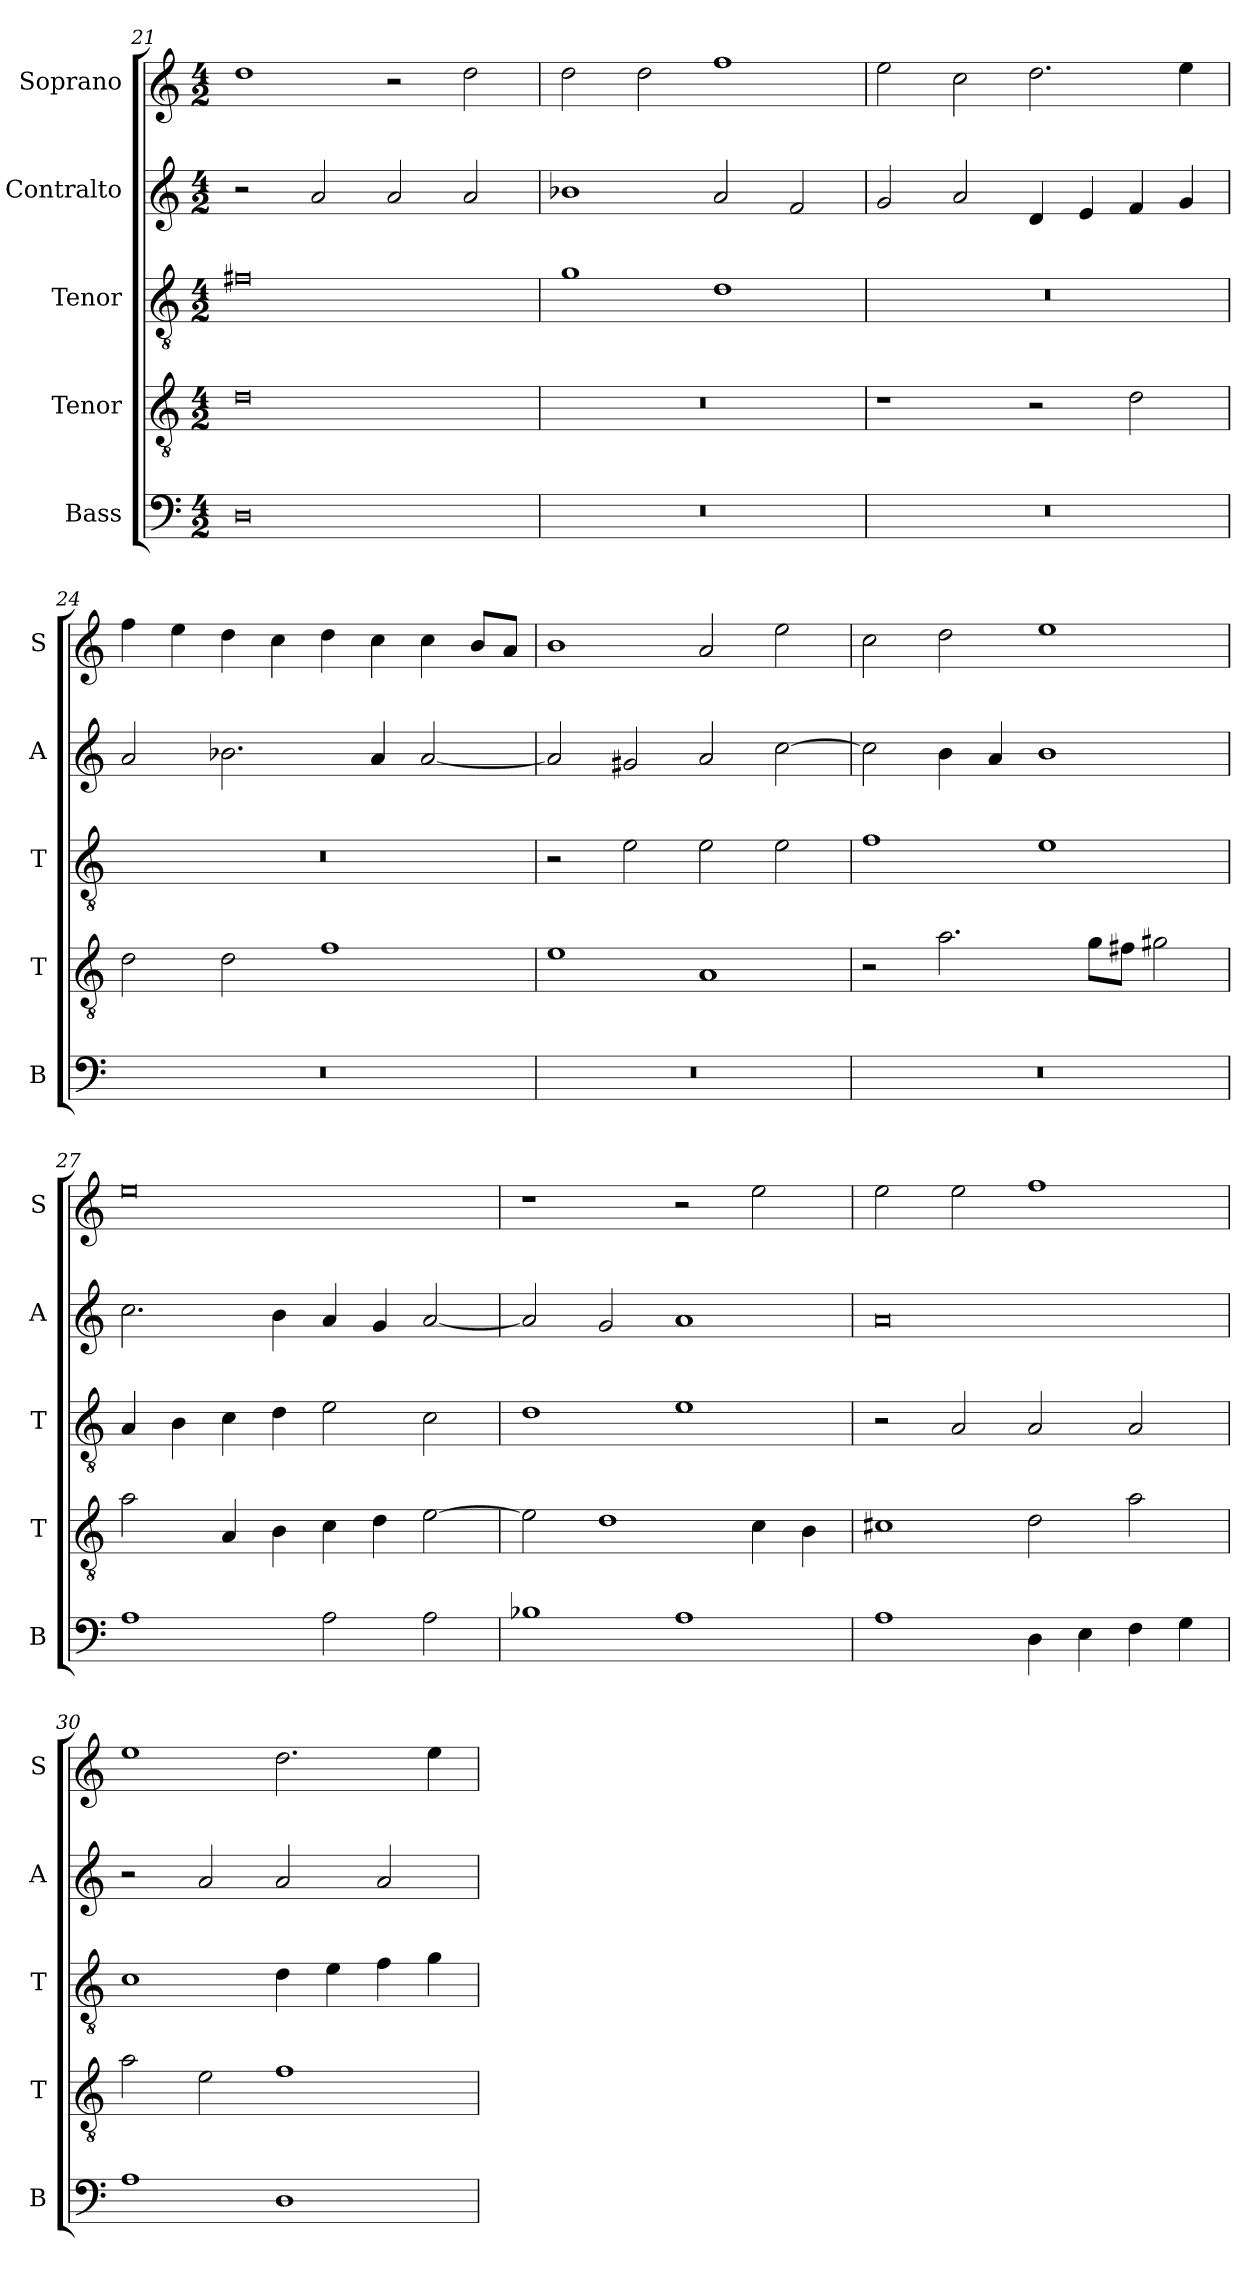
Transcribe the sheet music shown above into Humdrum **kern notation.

**kern	**kern	**kern	**kern	**kern
*part5	*part4	*part3	*part2	*part1
*staff5	*staff4	*staff3	*staff2	*staff1
*I"Bass	*I"Tenor	*I"Tenor	*I"Contralto	*I"Soprano
*I'B	*I'T	*I'T	*I'A	*I'S
*clefF4	*clefGv2	*clefGv2	*clefG2	*clefG2
*k[]	*k[]	*k[]	*k[]	*k[]
*D:dor	*D:dor	*D:dor	*D:dor	*D:dor
*M4/2	*M4/2	*M4/2	*M4/2	*M4/2
=21	=21	=21	=21	=21
0D	0d	0f#X	2r	1dd
.	.	.	2a	.
.	.	.	2a	2r
.	.	.	2a	2dd
=22	=22	=22	=22	=22
0r	0r	1g	1b-X	2dd
.	.	.	.	2dd
.	.	1d	2a	1ff
.	.	.	2f	.
=23	=23	=23	=23	=23
0r	1r	0r	2g	2ee
.	.	.	2a	2cc
.	2r	.	4d	2.dd
.	.	.	4e	.
.	2d	.	4f	.
.	.	.	4g	4ee
=24	=24	=24	=24	=24
0r	2d	0r	2a	4ff
.	.	.	.	4ee
.	2d	.	2.b-X	4dd
.	.	.	.	4cc
.	1f	.	.	4dd
.	.	.	4a	4cc
.	.	.	[2a	4cc
.	.	.	.	8b/L
.	.	.	.	8a/J
=25	=25	=25	=25	=25
0r	1e	2r	2a]	1b
.	.	2e	2g#X	.
.	1A	2e	2a	2a
.	.	2e	[2cc	2ee
=26	=26	=26	=26	=26
0r	2r	1f	2cc]	2cc
.	2.a	.	4b	2dd
.	.	.	4a	.
.	.	1e	1b	1ee
.	8g\L	.	.	.
.	8f#X\J	.	.	.
.	2g#X	.	.	.
=27	=27	=27	=27	=27
1A	2a	4A	2.cc	0ee
.	.	4B	.	.
.	4A	4c	.	.
.	4B	4d	4b	.
2A	4c	2e	4a	.
.	4d	.	4g	.
2A	[2e	2c	[2a	.
=28	=28	=28	=28	=28
1B-X	2e]	1d	2a]	1r
.	1d	.	2g	.
1A	.	1e	1a	2r
.	4c	.	.	2ee
.	4B	.	.	.
=29	=29	=29	=29	=29
1A	1c#X	2r	0a	2ee
.	.	2A	.	2ee
4D	2d	2A	.	1ff
4E	.	.	.	.
4F	2a	2A	.	.
4G	.	.	.	.
=30	=30	=30	=30	=30
1A	2a	1c	2r	1ee
.	2e	.	2a	.
1D	1f	4d	2a	2.dd
.	.	4e	.	.
.	.	4f	2a	.
.	.	4g	.	4ee
=	=	=	=	=
*-	*-	*-	*-	*-
